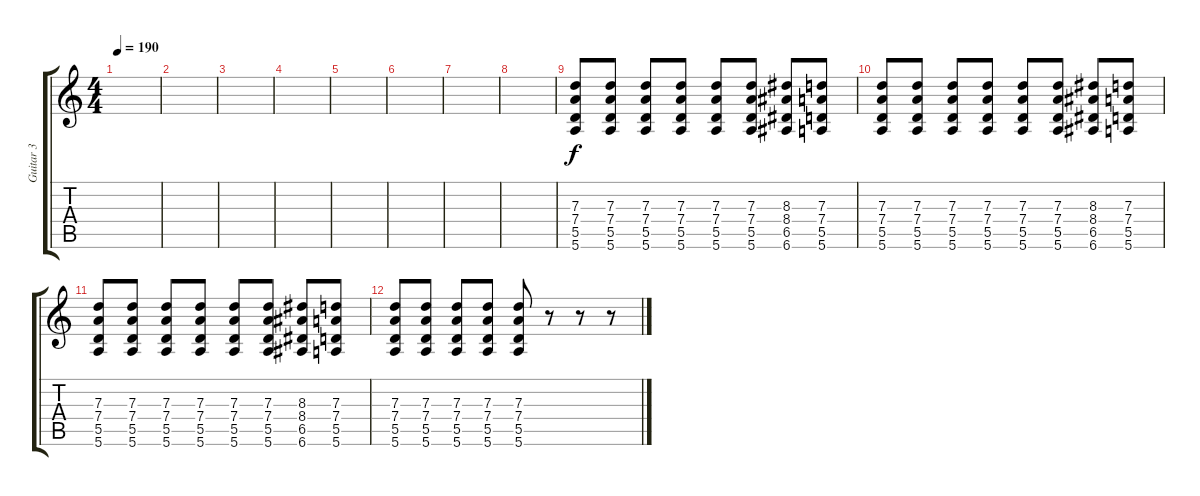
\track ("Guitar 3" "Guitar 3") {instrument overdrivenguitar}
\staff {score tabs}
\tuning (E4 B3 G3 D3 A2 E2) {hide}
\ts (4 4)
\tempo 190
\clef g2
\ks c
|
|
|
|
|
|
|
|
(7.3 7.4 5.5 5.6).8 (7.3 7.4 5.5 5.6).8 (7.3 7.4 5.5 5.6).8 (7.3 7.4 5.5 5.6).8 (7.3 7.4 5.5 5.6).8 (7.3 7.4 5.5 5.6).8 (8.3 8.4 6.5 6.6).8 (7.3 7.4 5.5 5.6).8 |
(7.3 7.4 5.5 5.6).8 (7.3 7.4 5.5 5.6).8 (7.3 7.4 5.5 5.6).8 (7.3 7.4 5.5 5.6).8 (7.3 7.4 5.5 5.6).8 (7.3 7.4 5.5 5.6).8 (8.3 8.4 6.5 6.6).8 (7.3 7.4 5.5 5.6).8 |
(7.3 7.4 5.5 5.6).8 (7.3 7.4 5.5 5.6).8 (7.3 7.4 5.5 5.6).8 (7.3 7.4 5.5 5.6).8 (7.3 7.4 5.5 5.6).8 (7.3 7.4 5.5 5.6).8 (8.3 8.4 6.5 6.6).8 (7.3 7.4 5.5 5.6).8 |
(7.3 7.4 5.5 5.6).8 (7.3 7.4 5.5 5.6).8 (7.3 7.4 5.5 5.6).8 (7.3 7.4 5.5 5.6).8 (7.3 7.4 5.5 5.6).8 r.8 r.8 r.8
